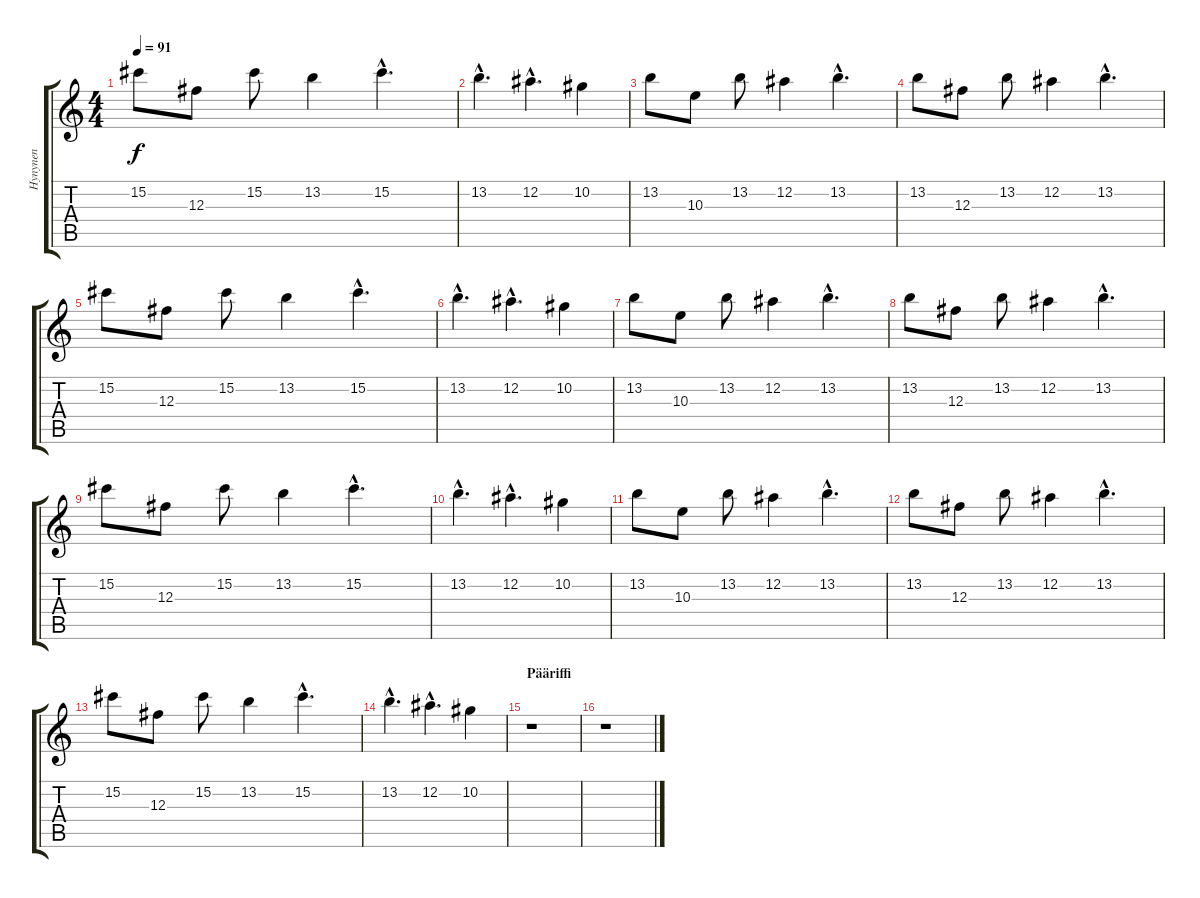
\track ("Hynynen" "Hynynen") {instrument distortionguitar}
\staff {score tabs}
\tuning (Eb4 Bb3 Gb3 Db3 Ab2 Db2) {hide}
\ts (4 4)
\tempo 91
\clef g2
\ks c
15.2.8{dy f} 12.3.8 15.2.8 13.2.4 15.2{hac}.4{d} |
13.2{hac}.4{d} 12.2{hac}.4{d} 10.2.4 |
13.2.8 10.3.8 13.2.8 12.2.4 13.2{hac}.4{d} |
13.2.8 12.3.8 13.2.8 12.2.4 13.2{hac}.4{d} |
15.2.8 12.3.8 15.2.8 13.2.4 15.2{hac}.4{d} |
13.2{hac}.4{d} 12.2{hac}.4{d} 10.2.4 |
13.2.8 10.3.8 13.2.8 12.2.4 13.2{hac}.4{d} |
13.2.8 12.3.8 13.2.8 12.2.4 13.2{hac}.4{d} |
15.2.8 12.3.8 15.2.8 13.2.4 15.2{hac}.4{d} |
13.2{hac}.4{d} 12.2{hac}.4{d} 10.2.4 |
13.2.8 10.3.8 13.2.8 12.2.4 13.2{hac}.4{d} |
13.2.8 12.3.8 13.2.8 12.2.4 13.2{hac}.4{d} |
15.2.8 12.3.8 15.2.8 13.2.4 15.2{hac}.4{d} |
13.2{hac}.4{d} 12.2{hac}.4{d} 10.2.4 |
\section ("" "Pääriffi")
r.1 |
r.1
